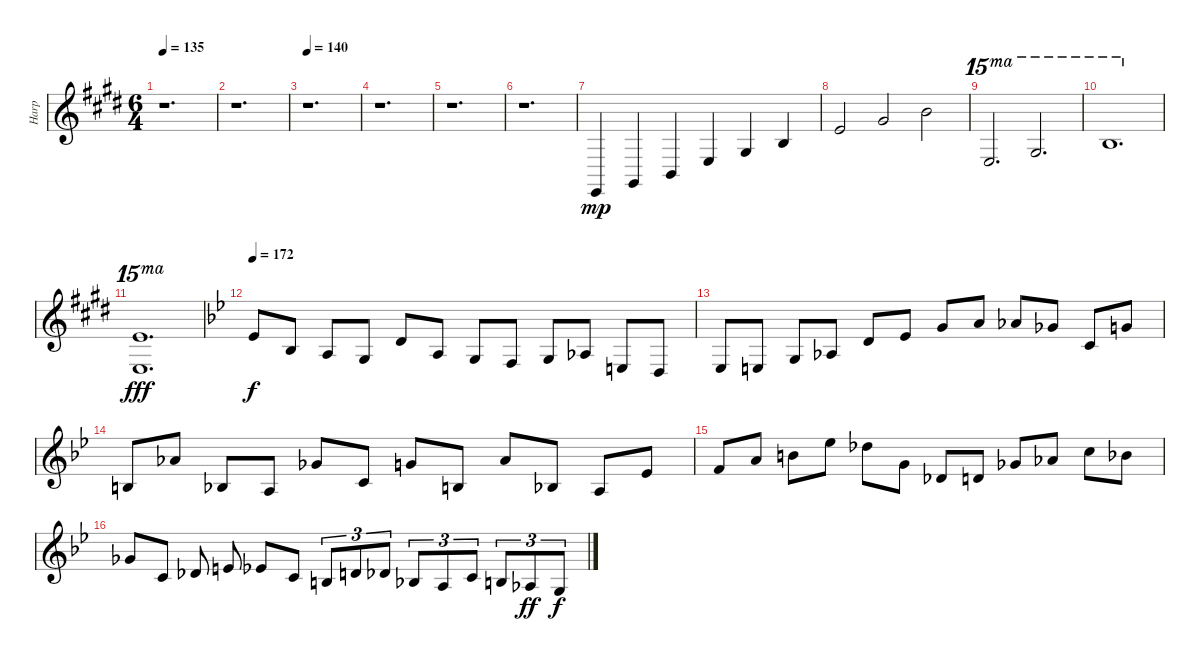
\track ("Harp" "Harp") {instrument orchestralharp}
\staff {score}
\tuning (E4 B3 G3 D3 A2 E2) {hide}
\ts (6 4)
\tempo 135
\clef g2
\ks e
r.1{d dy ff} |
r.1{d} |
\tempo 140
r.1{d} |
r.1{d} |
r.1{d} |
r.1{d} |
0.6.4{dy mp} 4.6.4 2.5.4 2.4.4 1.3.4 0.2.4 |
0.1.2 4.1.2 7.1.2 |
12.1.2{d ot 15ma} 16.1.2{d ot 15ma} |
19.1.1{d ot 15ma} |
(24.1 17.2).1{d ot 15ma dy fff instrument tubularbells} |
\tempo 172
\ks gminor
4.2.8{dy f instrument orchestralharp} 3.3.8 2.3.8 0.3.8 3.2.8 2.3.8 0.3.8 3.4.8 0.3.8 1.3.8 2.4.8 0.4.8 |
1.4.8 2.4.8 0.3.8 1.3.8 3.2.8 4.2.8 3.1.8 5.1.8 4.1.8 2.1.8 1.2.8 3.1.8 |
0.2.8 4.1.8 3.3.8 2.3.8 2.1.8 1.2.8 3.1.8 0.2.8 4.1.8 3.3.8 2.3.8 4.2.8 |
1.1.8 5.1.8 7.1.8 11.1.8 9.1.8 8.2.8 6.3.8 7.3.8 7.2.8 4.1.8 8.1.8 6.1.8 |
7.2.8 5.3.8 6.3.8{beam split} 5.2.8 4.2.8 5.3.8 4.3.8{tu (3 2)} 3.2.8{tu (3 2)} 2.2.8{tu (3 2) beam split} 3.3.8{tu (3 2)} 2.3.8{tu (3 2)} 5.3.8{tu (3 2) beam split} 4.3.8{tu (3 2)} 1.3.8{tu (3 2) dy ff} 0.3.8{tu (3 2) dy f}
